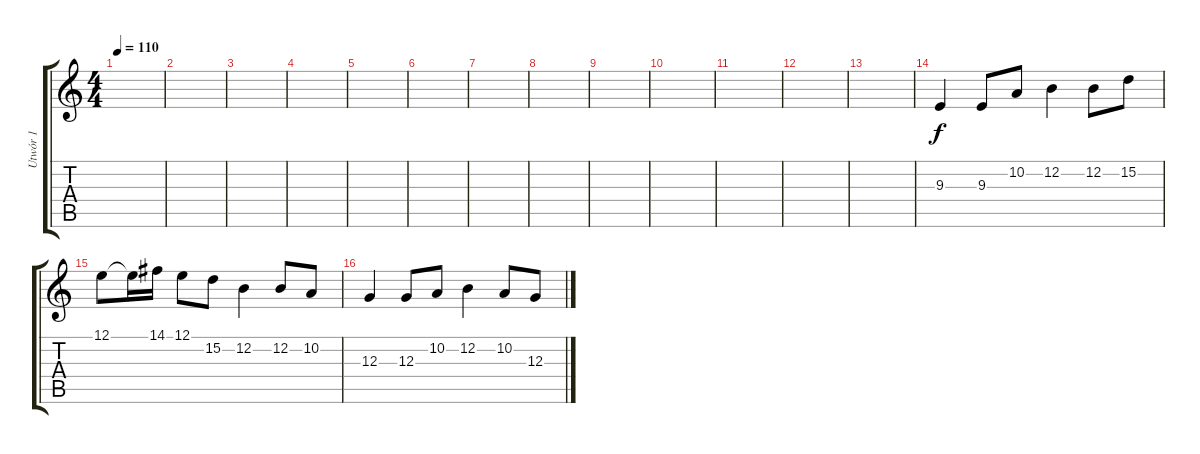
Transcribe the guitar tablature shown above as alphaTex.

\track ("Utwór 1" "Utwór 1") {instrument piccolo}
\staff {score tabs}
\tuning (E4 B3 G3 D3 A2 E2) {hide}
\ts (4 4)
\tempo 110
\clef g2
\ks c
|
|
|
|
|
|
|
|
|
|
|
|
|
9.3.4 9.3.8 10.2.8 12.2.4 12.2.8 15.2.8 |
12.1.8 12.1{t}.16 14.1.16 12.1.8 15.2.8 12.2.4 12.2.8 10.2.8 |
12.3.4 12.3.8 10.2.8 12.2.4 10.2.8 12.3.8
